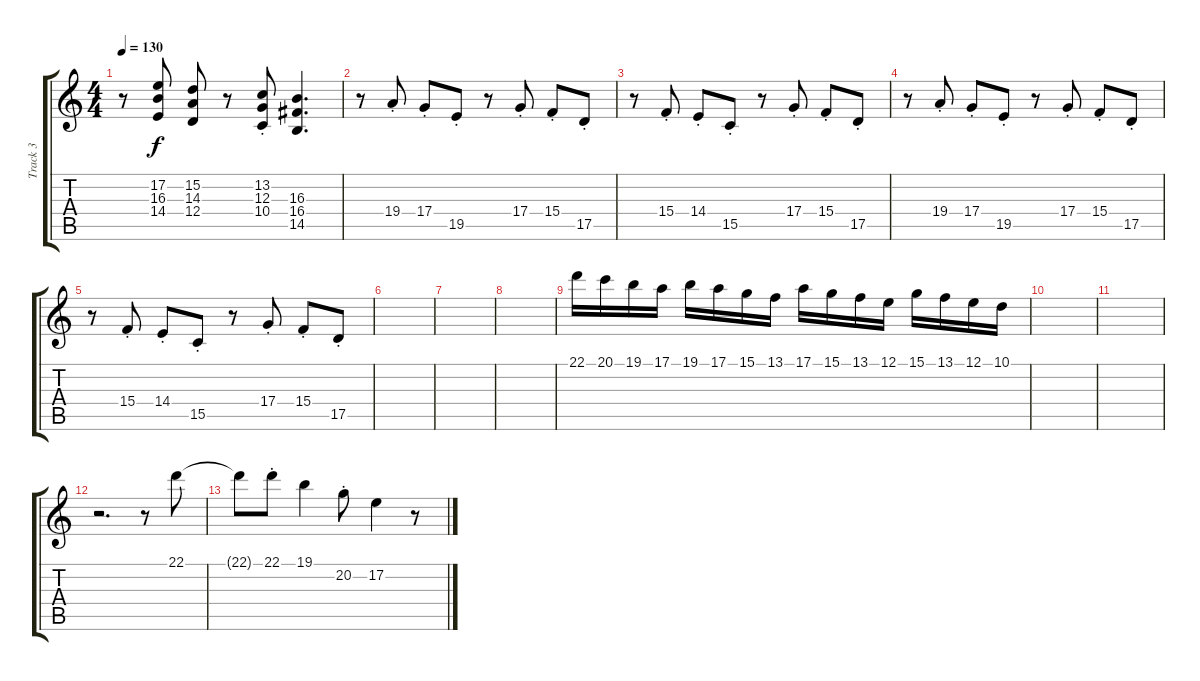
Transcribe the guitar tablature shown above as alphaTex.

\track ("Track 3" "Track 3") {instrument lead1square}
\staff {score tabs}
\tuning (E4 B3 G3 D3 A2 E2) {hide}
\ts (4 4)
\tempo 130
\clef g2
\ks c
r.8{dy f} (17.2 16.3 14.4).8 (15.2 14.3 12.4).8 r.8 (13.2{st} 12.3{st} 10.4{st}).8 (16.3 16.4 14.5).4{d} |
r.8 19.4{st}.8 17.4{st}.8 19.5{st}.8 r.8 17.4{st}.8 15.4{st}.8 17.5{st}.8 |
r.8 15.4{st}.8 14.4{st}.8 15.5{st}.8 r.8 17.4{st}.8 15.4{st}.8 17.5{st}.8 |
r.8 19.4{st}.8 17.4{st}.8 19.5{st}.8 r.8 17.4{st}.8 15.4{st}.8 17.5{st}.8 |
r.8 15.4{st}.8 14.4{st}.8 15.5{st}.8 r.8 17.4{st}.8 15.4{st}.8 17.5{st}.8 |
|
|
|
22.1.16 20.1.16 19.1.16 17.1.16 19.1.16 17.1.16 15.1.16 13.1.16 17.1.16 15.1.16 13.1.16 12.1.16 15.1.16 13.1.16 12.1.16 10.1.16 |
|
|
r.2{d} r.8 22.1.8 |
22.1{t}.8 22.1{st}.8 19.1.4 20.2{st}.8 17.2.4 r.8
